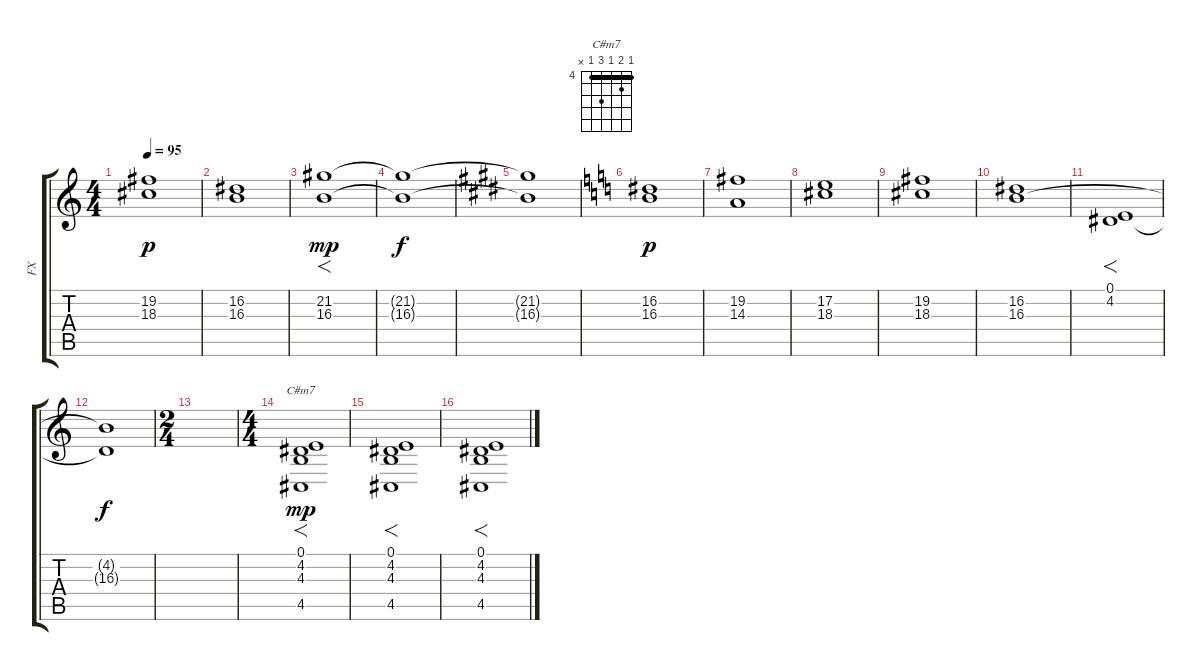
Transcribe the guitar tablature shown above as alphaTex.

\track ("FX" "FX") {instrument stringensemble1}
\staff {score tabs}
\tuning (E4 B3 G3 D3 A2 E2) {hide}
\chord ("C#m7" 4 5 4 6 4 x) {firstfret 4 barre 4}
\ts (4 4)
\tempo 95
\clef g2
\ks c
(19.2 18.3).1{dy p} |
(16.2 16.3).1 |
(21.2 16.3).1{f dy mp} |
(21.2{t} 16.3{t}).1{dy f} |
\ks e
(21.2{t} 16.3{t}).1 |
\ks c
(16.2 16.3).1{dy p} |
(19.2 14.3).1 |
(17.2 18.3).1 |
(19.2 18.3).1 |
(16.2 16.3).1 |
(0.1 4.2).1{f} |
(4.2{t} 16.3{t}).1{dy f} |
\ts (2 4)
|
\ts (4 4)
(0.1 4.2 4.3 4.5).1{f ch "C#m7" dy mp} |
(0.1 4.2 4.3 4.5).1{f} |
(0.1 4.2 4.3 4.5).1{f}
